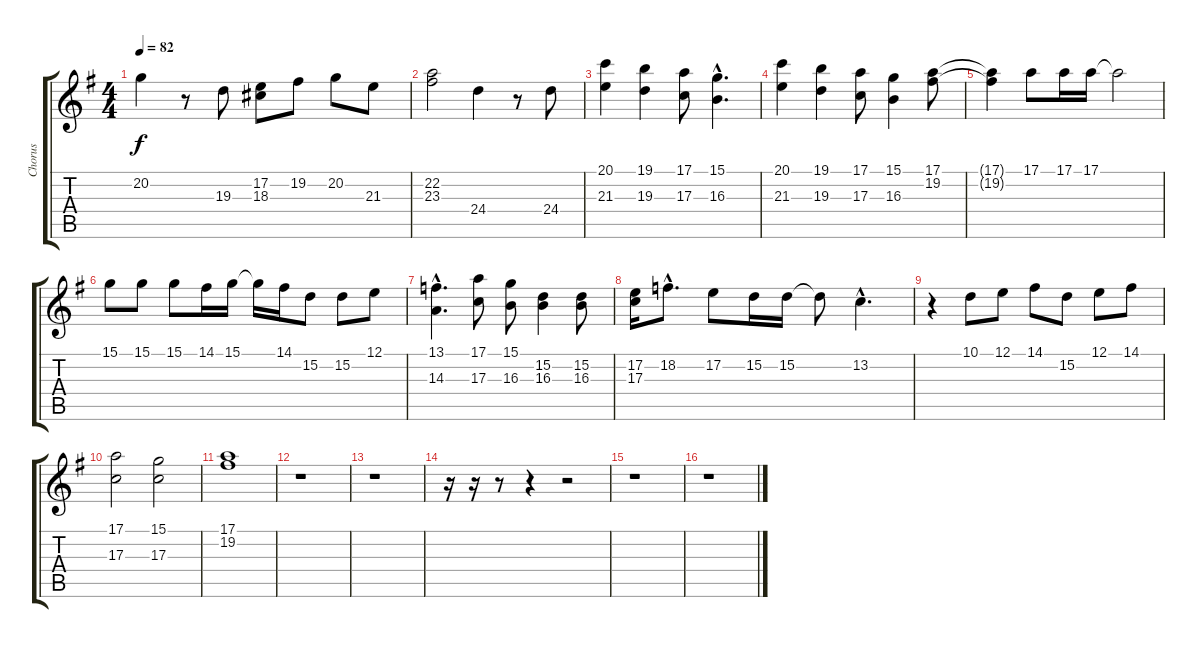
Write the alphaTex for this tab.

\track ("Chorus" "Chorus") {instrument panflute}
\staff {score tabs}
\tuning (E4 B3 G3 D3 A2 E2) {hide}
\ts (4 4)
\tempo 82
\clef g2
\ks g
20.2.4{dy f} r.8 19.3.8 (17.2 18.3).8 19.2.8 20.2.8 21.3.8 |
(22.2 23.3).2 24.4.4 r.8 24.4.8 |
(20.1 21.3).4 (19.1 19.3).4 (17.1 17.3).8 (15.1{hac} 16.3{hac}).4{d} |
(20.1 21.3).4 (19.1 19.3).4 (17.1 17.3).8 (15.1 16.3).4 (17.1 19.2).8 |
(17.1{t} 19.2{t}).4 17.1.8 17.1.16 17.1.16 17.1{t}.2 |
15.1.8 15.1.8 15.1.8 14.1.16 15.1.16 15.1{t}.16 14.1.16 15.2.8 15.2.8 12.1.8 |
(13.1{hac} 14.3{hac}).4{d} (17.1 17.3).8 (15.1 16.3).8 (15.2 16.3).4 (15.2 16.3).8 |
(17.2 17.3).16 18.2{hac}.8{d} 17.2.8 15.2.16 15.2.16 15.2{t}.8 13.2{hac}.4{d} |
r.4 10.1.8 12.1.8 14.1.8 15.2.8 12.1.8 14.1.8 |
(17.1 17.3).2 (15.1 17.3).2 |
(17.1 19.2).1 |
r.1 |
r.1 |
r.16 r.16 r.8 r.4 r.2 |
r.1 |
r.1
